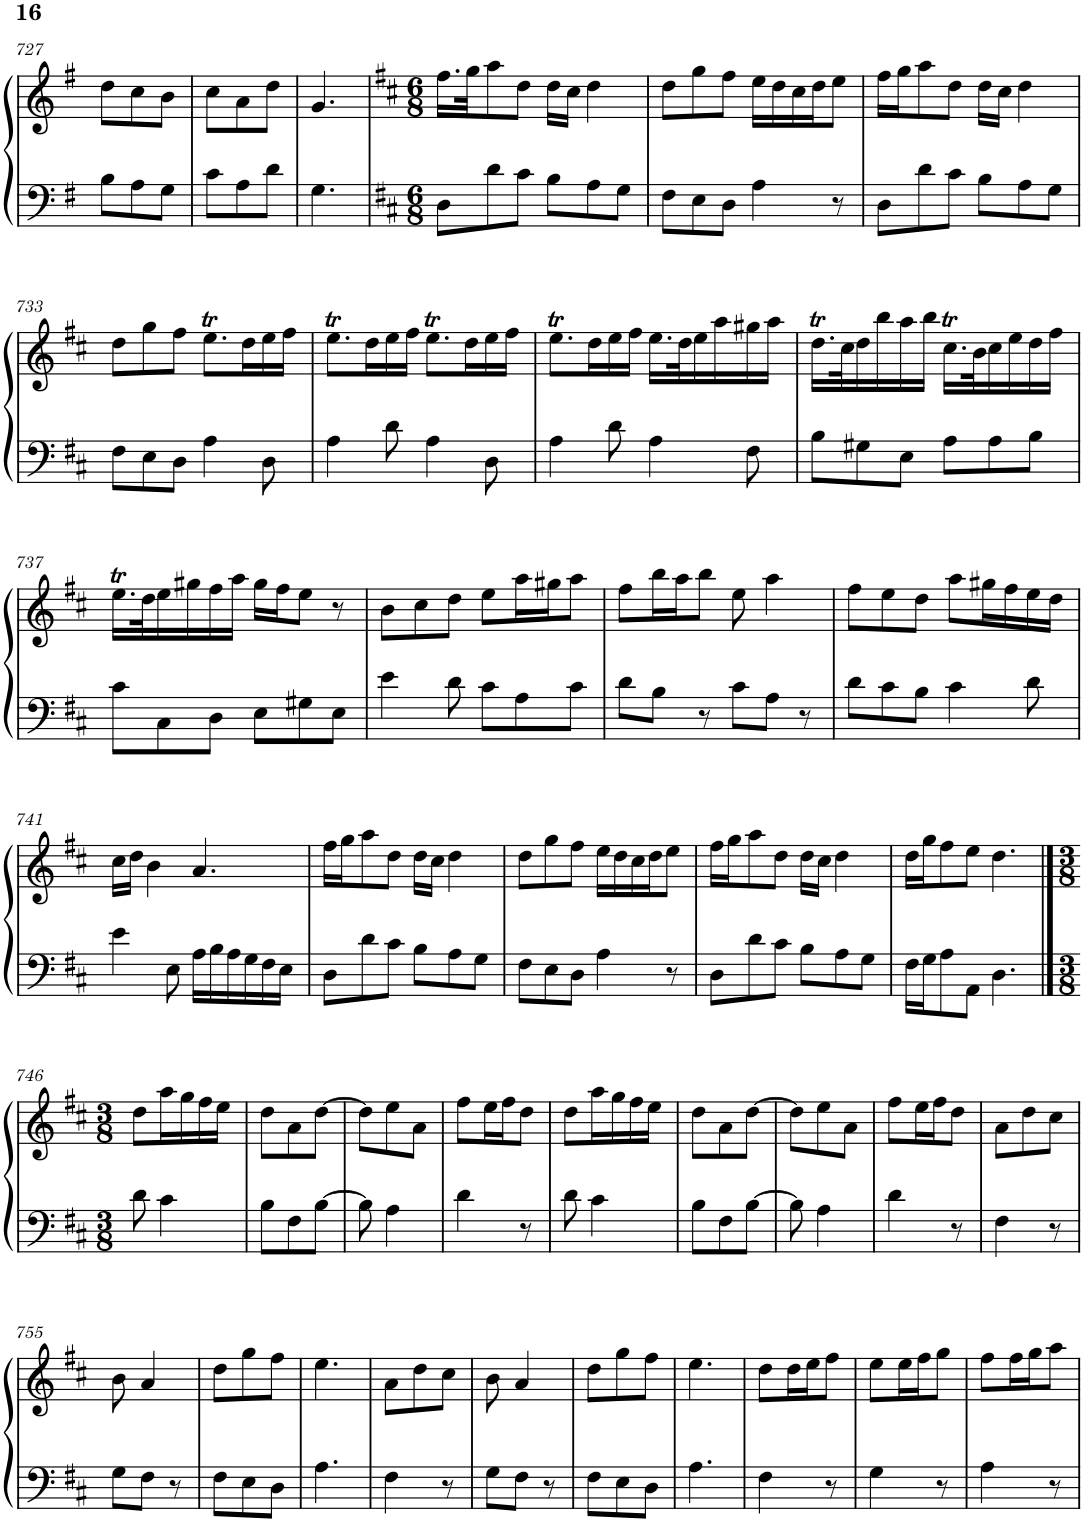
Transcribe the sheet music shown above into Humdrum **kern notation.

**kern	**kern
*part1	*part1
*staff2	*staff1
*I"Piano, Piano	*
*I'Pno.	*
!!LO:PB:g=z
*clefF4	*clefG2
*k[f#]	*k[f#]
*M3/8	*M3/8
=727	=727
8B\L	8dd\L
8A\	8cc\
8G\J	8b\J
=728	=728
8c\L	8cc\L
8A\	8a\
8d\J	8dd\J
=729	=729
4.G\	4.g/
=730	=730
*k[f#c#]	*k[f#c#]
*M6/8	*M6/8
8D\L	16.ff#\LL
.	32gg\JK
8d\	8aa\
8c#\J	8dd\J
8B\L	16dd\LL
.	16cc#\JJ
8A\	4dd\
8G\J	.
=731	=731
8F#\L	8dd\L
8E\	8gg\
8D\J	8ff#\J
4A\	16ee\LL
.	16dd\
.	16cc#\
.	16dd\J
8r	8ee\J
=732	=732
8D\L	16ff#\LL
.	16gg\J
8d\	8aa\
8c#\J	8dd\J
8B\L	16dd\LL
.	16cc#\JJ
8A\	4dd\
8G\J	.
!!LO:LB:g=z
=733	=733
8F#\L	8dd\L
8E\	8gg\
8D\J	8ff#\J
4A\	8.eeT\L
.	16dd\L
8D\	16ee\
.	16ff#\JJ
=734	=734
4A\	8.eeT\L
.	16dd\L
8d\	16ee\
.	16ff#\JJ
4A\	8.eeT\L
.	16dd\L
8D\	16ee\
.	16ff#\JJ
=735	=735
4A\	8.eeT\L
.	16dd\L
8d\	16ee\
.	16ff#\JJ
4A\	16.ee\LL
.	32dd\K
.	16ee\
.	16aa\
8F#\	16gg#X\
.	16aa\JJ
=736	=736
8B\L	16.ddT\LL
.	32cc#\K
8G#X\	16dd\
.	16bb\
8E\J	16aa\
.	16bb\JJ
8A\L	16.cc#t\LL
.	32b\K
8A\	16cc#\
.	16ee\
8B\J	16dd\
.	16ff#\JJ
!!LO:LB:g=z
=737	=737
8c#\L	16.eeT\LL
.	32dd\K
8C#\	16ee\
.	16gg#X\
8D\J	16ff#\
.	16aa\JJ
8E\L	16gg#\LL
.	16ff#\J
8G#X\	8ee\J
8E\J	8r
=738	=738
4e\	8b\L
.	8cc#\
8d\	8dd\J
8c#\L	8ee\L
8A\	16aa\L
.	16gg#X\J
8c#\J	8aa\J
=739	=739
8d\L	8ff#\L
8B\J	16bb\L
.	16aa\J
8r	8bb\J
8c#\L	8ee\
8A\J	4aa\
8r	.
=740	=740
8d\L	8ff#\L
8c#\	8ee\
8B\J	8dd\J
4c#\	8aa\L
.	16gg#X\L
.	16ff#\
8d\	16ee\
.	16dd\JJ
!!LO:LB:g=z
=741	=741
4e\	16cc#\LL
.	16dd\JJ
.	4b\
8E\	.
16A\LL	4.a/
16B\	.
16A\	.
16G\	.
16F#\	.
16E\JJ	.
=742	=742
8D\L	16ff#\LL
.	16gg\J
8d\	8aa\
8c#\J	8dd\J
8B\L	16dd\LL
.	16cc#\JJ
8A\	4dd\
8G\J	.
=743	=743
8F#\L	8dd\L
8E\	8gg\
8D\J	8ff#\J
4A\	16ee\LL
.	16dd\
.	16cc#\
.	16dd\J
8r	8ee\J
=744	=744
8D\L	16ff#\LL
.	16gg\J
8d\	8aa\
8c#\J	8dd\J
8B\L	16dd\LL
.	16cc#\JJ
8A\	4dd\
8G\J	.
=745	=745
16F#\LL	16dd\LL
16G\J	16gg\J
8A\	8ff#\
8AA\J	8ee\J
4.D\	4.dd\
!!LO:LB:g=z
==746	==746
*	*k[f#c#]
*M3/8	*M3/8
8d\	8dd\L
4c#\	16aa\L
.	16gg\
.	16ff#\
.	16ee\JJ
=747	=747
8B\L	8dd\L
8F#\	8a\
[8B\J	[8dd\J
=748	=748
8B\]	8dd\L]
4A\	8ee\
.	8a\J
=749	=749
4d\	8ff#\L
.	16ee\L
.	16ff#\J
8r	8dd\J
=750	=750
8d\	8dd\L
4c#\	16aa\L
.	16gg\
.	16ff#\
.	16ee\JJ
=751	=751
8B\L	8dd\L
8F#\	8a\
[8B\J	[8dd\J
=752	=752
8B\]	8dd\L]
4A\	8ee\
.	8a\J
=753	=753
4d\	8ff#\L
.	16ee\L
.	16ff#\J
8r	8dd\J
=754	=754
4F#\	8a\L
.	8dd\
8r	8cc#\J
!!LO:LB:g=z
=755	=755
8G\L	8b\
8F#\J	4a/
8r	.
=756	=756
8F#\L	8dd\L
8E\	8gg\
8D\J	8ff#\J
=757	=757
4.A\	4.ee\
=758	=758
4F#\	8a\L
.	8dd\
8r	8cc#\J
=759	=759
8G\L	8b\
8F#\J	4a/
8r	.
=760	=760
8F#\L	8dd\L
8E\	8gg\
8D\J	8ff#\J
=761	=761
4.A\	4.ee\
=762	=762
4F#\	8dd\L
.	16dd\L
.	16ee\J
8r	8ff#\J
=763	=763
4G\	8ee\L
.	16ee\L
.	16ff#\J
8r	8gg\J
=764	=764
4A\	8ff#\L
.	16ff#\L
.	16gg\J
8r	8aa\J
=	=
*-	*-
